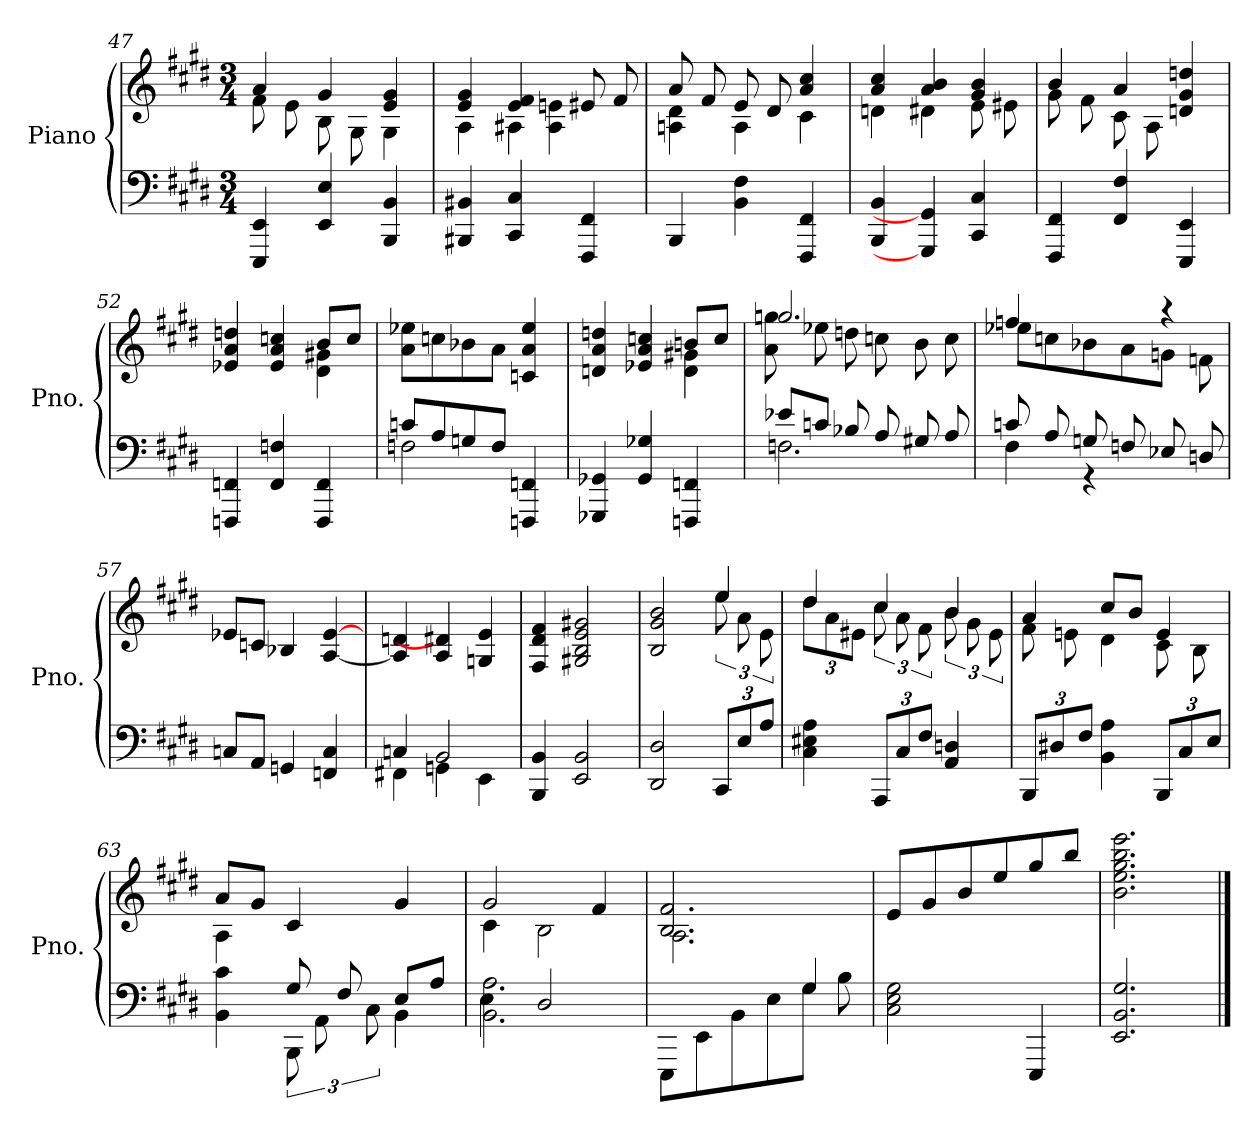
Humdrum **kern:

**kern	**kern
*part1	*part1
*staff2	*staff1
*I"Piano	*
*I'Pno.	*
*clefF4	*clefG2
*k[f#c#g#d#]	*k[f#c#g#d#]
*M3/4	*M3/4
=47	=47
*	*^
4EEE/ 4EE/	4a/	8f#\
.	.	8e\
4EE/ 4E/	4g#/	8B\
.	.	8G#\
4BBB/ 4BB/	4e/ 4g#/	4G#\
=48	=48	=48
4BBB#X/ 4BB#X/	4e/ 4g#/	4A\
4CC#/ 4C#/	4e/ 4f#/	4A#X\
4FFF#/ 4FF#/	8e#X/	4A#\ 4en\
.	8f#/	.
=49	=49	=49
4BBB/	8a/	4An\ 4d#\
.	8f#/	.
4BB\ 4F#\	8e/	4A\
.	8d#/	.
4FFF#/ 4FF#/	4a/ 4cc#/	4c#\
!!LO:PB:g=z	!!
=50	=50	=50
4BBB/ 4BB/	4a/ 4cc#/	4dn\
4GGG#/] 4GG#/]	4a/ 4b/	4d#X\
4CC#/ 4C#/	4g#/ 4b/	8e\
.	.	8e#X\
=51	=51	=51
4FFF#/ 4FF#/	4b/	8g#\
.	.	8f#\
4FF#/ 4F#/	4a/	8c#\
.	.	8A\
4EEE/ 4EE/	4dn/ 4g#/ 4ddn/	4ryy
=52	=52	=52
4FFFn/ 4FFn/	4e-X/ 4a/ 4ddn/	2ryy
4FF/ 4Fn/	4e-/ 4a/ 4ccn/	.
4FFF/ 4FF/	8b/L	4d#\ 4g#X\
.	8cc/J	.
*	*v	*v
=53	=53
*^	*
8cn/L	2Fn\	8a\ 8ee-X\L
8A/	.	8ccn\
8Gn/	.	8b-X\
8F/J	.	8a\J
4FFFn/ 4FFn/	4ryy	4cn/ 4a/ 4ee-/
*v	*v	*
=54	=54
*	*^
4GGG-X/ 4GG-X/	4dn/ 4a/ 4ddn/	2ryy
4GG-/ 4G-X/	4e-X/ 4a/ 4ccn/	.
4FFFn/ 4FFn/	8bn/L	4d\ 4g#X\
.	8cc/J	.
!!LO:LB:g=z	!!
=55	=55	=55
*^	*	*
8e-X/L	2.Fn\	2.ggn/	8a\ 8gg\
8cn/J	.	.	8ee-X\
8B-X/	.	.	8ddn\
8A/	.	.	8ccn\
8G#X/	.	.	8b\
8A/	.	.	8cc\
=56	=56	=56	=56
8cn/	4F#\	4ffn/	8ee-X\L
8A/	.	.	8ccn\
8Gn/	4r	4ryy	8b-X\
8Fn/	.	.	8a\
8E-X/	4ryy	4r	8gn\J
8Dn/	.	.	8fn\
*v	*v	*	*
*	*v	*v
=57	=57
8Cn/L	8e-X/L
8AA/J	8cn/J
4GGn/	4B-X/
4FFn/ 4C/	[4A/ [4e-/
=58	=58
*^	*
4Cn/	4FF#X\	4A/] 4dn/
2BB/	4GGn\	4A/ 4d#X/]
.	4EE\	4Gn/ 4e/
*v	*v	*
=59	=59
4BBB/ 4BB/	4F#/ 4d#/ 4f#/
2EE/ 2BB/	2G#X/ 2B/ 2e/ 2g#X/
!!LO:LB:g=z
=60	=60
*	*^
2DD#/ 2D#/	2B/ 2g#/ 2b/	2ryy
*Xbrackettup	*	*
12CC#/L	4ee/	12ee\
12E/	.	12a\
12A/J	.	12e\
=61	=61	=61
*	*	*Xbrackettup
4C#\ 4E#X\ 4A\	4dd#/	12dd#\L
.	.	12a\
.	.	12e#X\J
*	*	*brackettup
12AAA/L	4cc#/	12cc#\
12C#/	.	12a\
12F#/J	.	12f#\
4AA/ 4Dn/	4b/	12b\
.	.	12g#\
.	.	12e#\
=62	=62	=62
12BBB/L	4a/	8f#\
12D#X/	.	.
.	.	8en\
12F#/J	.	.
4BB\ 4A\	8cc#/L	4d#\
.	8b/J	.
12BBB/L	4e/	8c#\
12C#/	.	.
.	.	8B\
12E/J	.	.
=63	=63	=63
*^	*	*
4ryy	4BB\ 4c#\	8a/L	4A\
.	.	8g#/J	.
*	*brackettup	*	*
8G#/	12BBB\	4c#/	2ryy
.	12AA\	.	.
8F#/	.	.	.
.	12C#\	.	.
8E/L	4BB\	4g#/	.
8A/J	.	.	.
=64	=64	=64	=64
2.BB\ 2.A\	4E\	2g#/	4c#\
.	2D#/	.	2B\
.	.	4f#/	.
!!LO:LB:g=z	!!
=65	=65	=65	=65
2ryy	8EEE\L	2.B/ 2.f#/	2.A\
.	8EE\	.	.
.	8BB\	.	.
.	8E\	.	.
4G#/	8G#\J	.	.
.	8B\	.	.
*v	*v	*	*
*	*v	*v
=66	=66
2C#\ 2E\ 2G#\	8e/L
.	8g#/
.	8b/
.	8ee/
4EEE/	8gg#/
.	8bb/J
=67	=67
2.EE/ 2.BB/ 2.G#/	2.b\ 2.ee\ 2.gg#\ 2.bb\ 2.eee\
==	==
*-	*-
